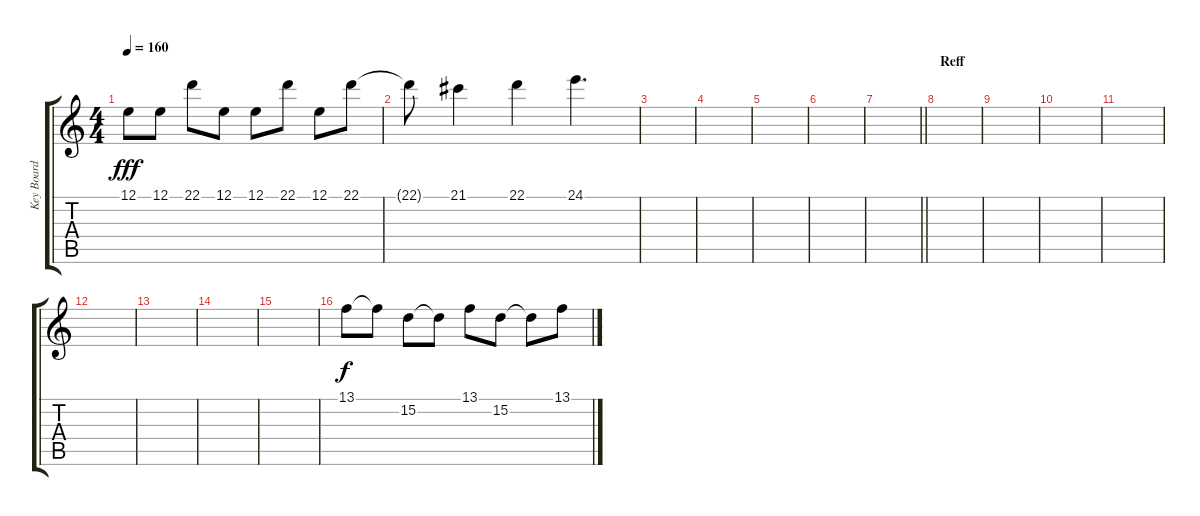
\track ("Key Board" "Key Board") {instrument stringensemble1}
\staff {score tabs}
\tuning (E4 B3 G3 D3 A2 E2) {hide}
\ts (4 4)
\tempo 160
\clef g2
\ks c
12.1.8{dy fff} 12.1.8 22.1.8 12.1.8 12.1.8 22.1.8 12.1.8 22.1.8 |
22.1{t}.8 21.1.4 22.1.4 24.1.4{d} |
|
|
|
|
\barLineRight lightlight
|
\section ("" "Reff")
|
|
|
|
|
|
|
|
13.1.8{dy f} 13.1{t}.8 15.2.8 15.2{t}.8 13.1.8 15.2.8 15.2{t}.8 13.1.8
